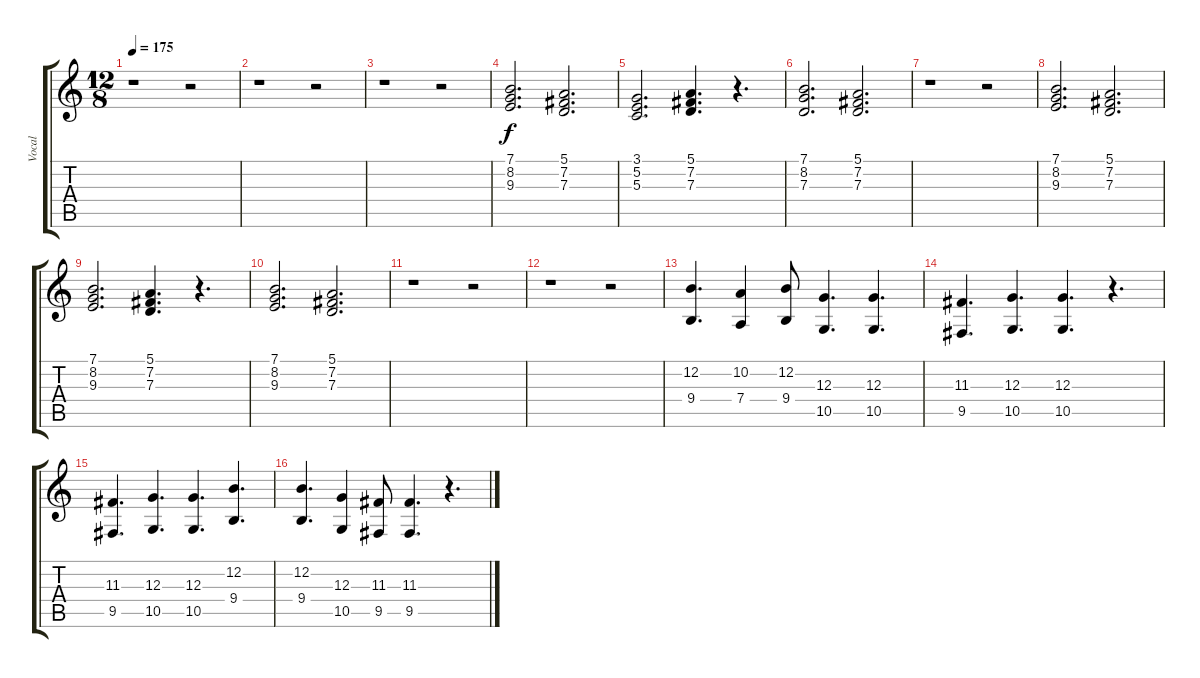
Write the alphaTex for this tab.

\track ("Vocal" "Vocal") {instrument choiraahs}
\staff {score tabs}
\tuning (E4 B3 G3 D3 A2 E2) {hide}
\ts (12 8)
\tempo 175
\clef g2
\ks c
r.1{dy f} r.2 |
r.1 r.2 |
r.1 r.2 |
(7.1 8.2 9.3).2{d instrument choiraahs} (5.1 7.2 7.3).2{d} |
(3.1 5.2 5.3).2{d} (5.1 7.2 7.3).4{d} r.4{d} |
(7.1 8.2 7.3).2{d} (5.1 7.2 7.3).2{d} |
r.1 r.2 |
(7.1 8.2 9.3).2{d} (5.1 7.2 7.3).2{d} |
(7.1 8.2 9.3).2{d} (5.1 7.2 7.3).4{d} r.4{d} |
(7.1 8.2 9.3).2{d} (5.1 7.2 7.3).2{d} |
r.1 r.2 |
r.1 r.2 |
(12.2 9.4).4{d} (10.2 7.4).4 (12.2 9.4).8 (12.3 10.5).4{d} (12.3 10.5).4{d} |
(11.3 9.5).4{d} (12.3 10.5).4{d} (12.3 10.5).4{d} r.4{d} |
(11.3 9.5).4{d} (12.3 10.5).4{d} (12.3 10.5).4{d} (12.2 9.4).4{d} |
(12.2 9.4).4{d} (12.3 10.5).4 (11.3 9.5).8 (11.3 9.5).4{d} r.4{d}
